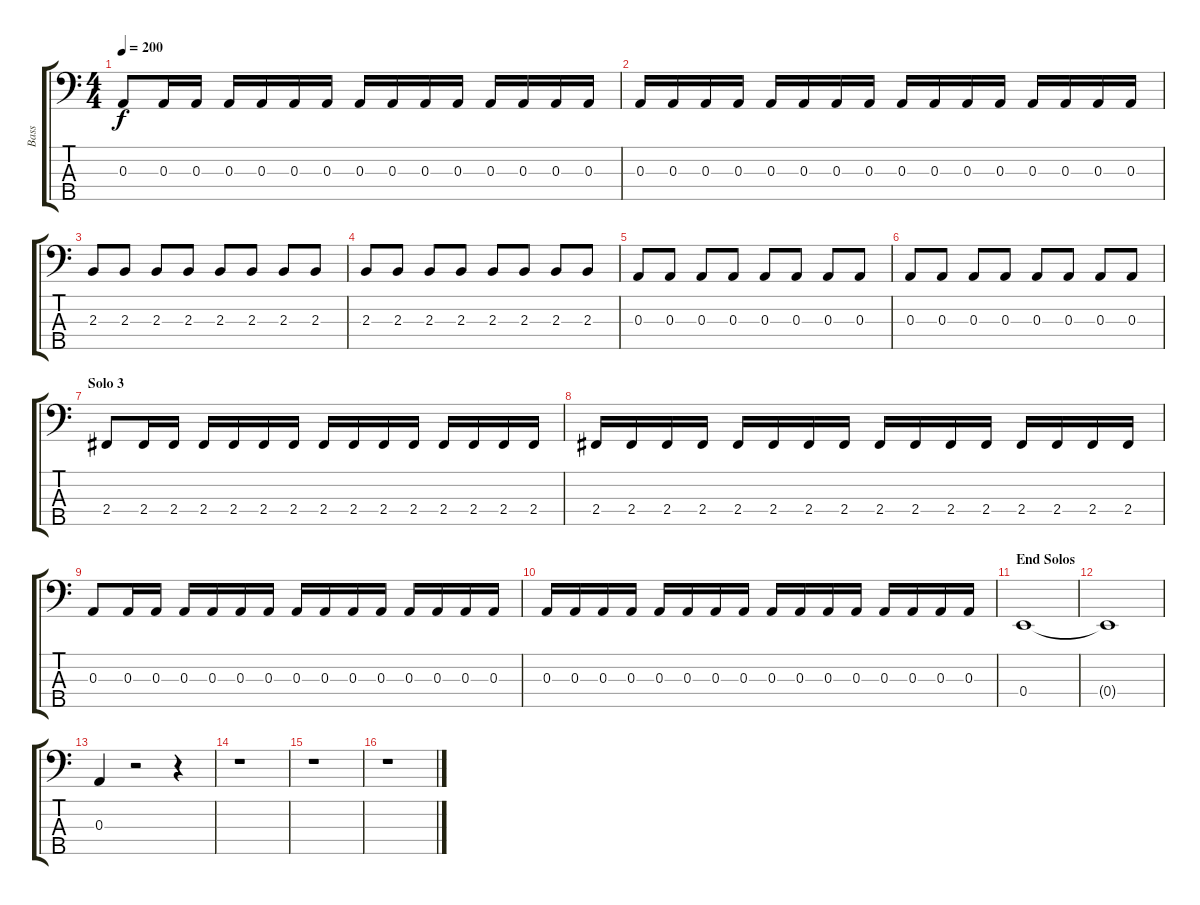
\track ("Bass" "Bass") {instrument electricbassfinger}
\staff {score tabs}
\tuning (G2 D2 A1 E1 B0) {hide}
\ts (4 4)
\section ("" "")
\tempo 200
\clef f4
\ks c
0.3.8{dy f} 0.3.16 0.3.16 0.3.16 0.3.16 0.3.16 0.3.16 0.3.16 0.3.16 0.3.16 0.3.16 0.3.16 0.3.16 0.3.16 0.3.16 |
0.3.16 0.3.16 0.3.16 0.3.16 0.3.16 0.3.16 0.3.16 0.3.16 0.3.16 0.3.16 0.3.16 0.3.16 0.3.16 0.3.16 0.3.16 0.3.16 |
\section ("" "")
2.3.8 2.3.8 2.3.8 2.3.8 2.3.8 2.3.8 2.3.8 2.3.8 |
2.3.8 2.3.8 2.3.8 2.3.8 2.3.8 2.3.8 2.3.8 2.3.8 |
0.3.8 0.3.8 0.3.8 0.3.8 0.3.8 0.3.8 0.3.8 0.3.8 |
0.3.8 0.3.8 0.3.8 0.3.8 0.3.8 0.3.8 0.3.8 0.3.8 |
\section ("" "Solo 3")
2.4.8 2.4.16 2.4.16 2.4.16 2.4.16 2.4.16 2.4.16 2.4.16 2.4.16 2.4.16 2.4.16 2.4.16 2.4.16 2.4.16 2.4.16 |
2.4.16 2.4.16 2.4.16 2.4.16 2.4.16 2.4.16 2.4.16 2.4.16 2.4.16 2.4.16 2.4.16 2.4.16 2.4.16 2.4.16 2.4.16 2.4.16 |
0.3.8 0.3.16 0.3.16 0.3.16 0.3.16 0.3.16 0.3.16 0.3.16 0.3.16 0.3.16 0.3.16 0.3.16 0.3.16 0.3.16 0.3.16 |
0.3.16 0.3.16 0.3.16 0.3.16 0.3.16 0.3.16 0.3.16 0.3.16 0.3.16 0.3.16 0.3.16 0.3.16 0.3.16 0.3.16 0.3.16 0.3.16 |
\section ("" "End Solos")
0.4.1 |
0.4{t}.1 |
0.3.4 r.2 r.4 |
r.1 |
r.1 |
r.1
